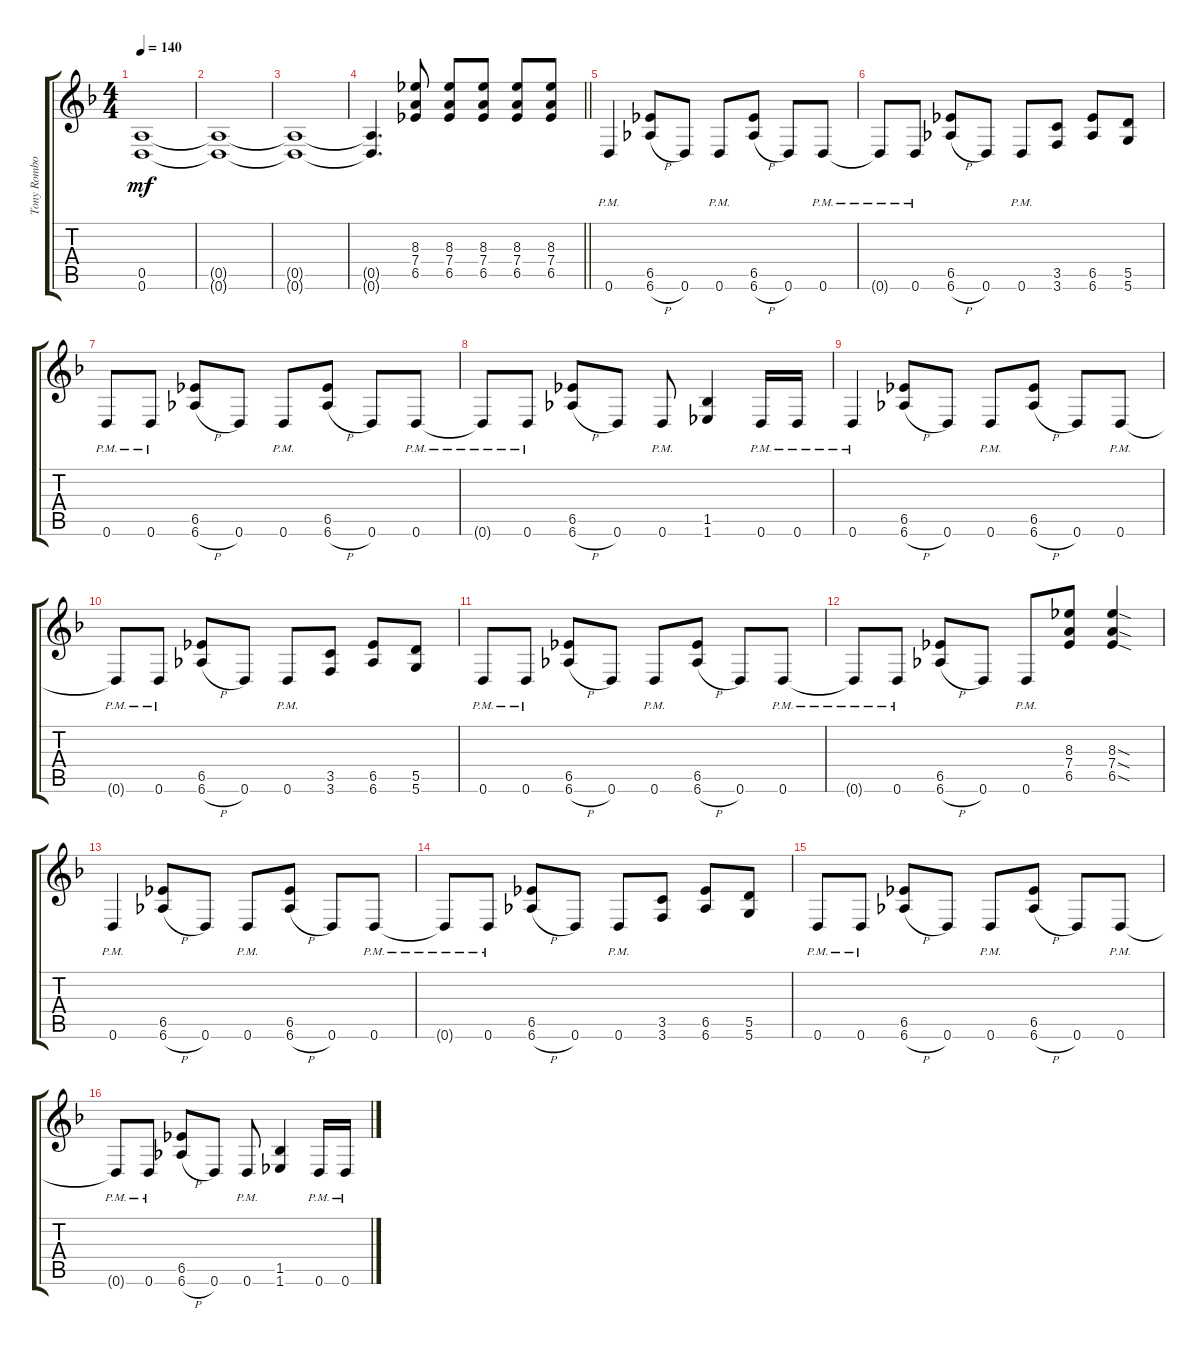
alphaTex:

\track ("Tony Rombola" "Tony Rombo") {instrument distortionguitar}
\staff {score tabs}
\tuning (E4 B3 G3 D3 A2 D2) {hide}
\ts (4 4)
\tempo 140
\clef g2
\ks f
(0.5 0.6).1{dy mf} |
(0.5{t} 0.6{t}).1 |
(0.5{t} 0.6{t}).1 |
\barLineRight lightlight
(0.5{t} 0.6{t}).4{d} (8.3 7.4 6.5).8 (8.3 7.4 6.5).8 (8.3 7.4 6.5).8 (8.3 7.4 6.5).8 (8.3 7.4 6.5).8 |
0.6{pm}.4 (6.5 6.6{h}).8 0.6.8 0.6{pm}.8 (6.5 6.6{h}).8 0.6.8 0.6{pm}.8 |
0.6{pm t}.8 0.6{pm}.8 (6.5 6.6{h}).8 0.6.8 0.6{pm}.8 (3.5 3.6).8 (6.5 6.6).8 (5.5 5.6).8 |
0.6{pm}.8 0.6{pm}.8 (6.5 6.6{h}).8 0.6.8 0.6{pm}.8 (6.5 6.6{h}).8 0.6.8 0.6{pm}.8 |
0.6{pm t}.8 0.6{pm}.8 (6.5 6.6{h}).8 0.6.8 0.6{pm}.8 (1.5 1.6).4 0.6{pm}.16 0.6{pm}.16 |
0.6{pm}.4 (6.5 6.6{h}).8 0.6.8 0.6{pm}.8 (6.5 6.6{h}).8 0.6.8 0.6{pm}.8 |
0.6{pm t}.8 0.6{pm}.8 (6.5 6.6{h}).8 0.6.8 0.6{pm}.8 (3.5 3.6).8 (6.5 6.6).8 (5.5 5.6).8 |
0.6{pm}.8 0.6{pm}.8 (6.5 6.6{h}).8 0.6.8 0.6{pm}.8 (6.5 6.6{h}).8 0.6.8 0.6{pm}.8 |
0.6{pm t}.8 0.6{pm}.8 (6.5 6.6{h}).8 0.6.8 0.6{pm}.8 (8.3 7.4 6.5).8 (8.3{sod} 7.4{sod} 6.5{sod}).4 |
0.6{pm}.4 (6.5 6.6{h}).8 0.6.8 0.6{pm}.8 (6.5 6.6{h}).8 0.6.8 0.6{pm}.8 |
0.6{pm t}.8 0.6{pm}.8 (6.5 6.6{h}).8 0.6.8 0.6{pm}.8 (3.5 3.6).8 (6.5 6.6).8 (5.5 5.6).8 |
0.6{pm}.8 0.6{pm}.8 (6.5 6.6{h}).8 0.6.8 0.6{pm}.8 (6.5 6.6{h}).8 0.6.8 0.6{pm}.8 |
0.6{pm t}.8 0.6{pm}.8 (6.5 6.6{h}).8 0.6.8 0.6{pm}.8 (1.5 1.6).4 0.6{pm}.16 0.6{pm}.16
